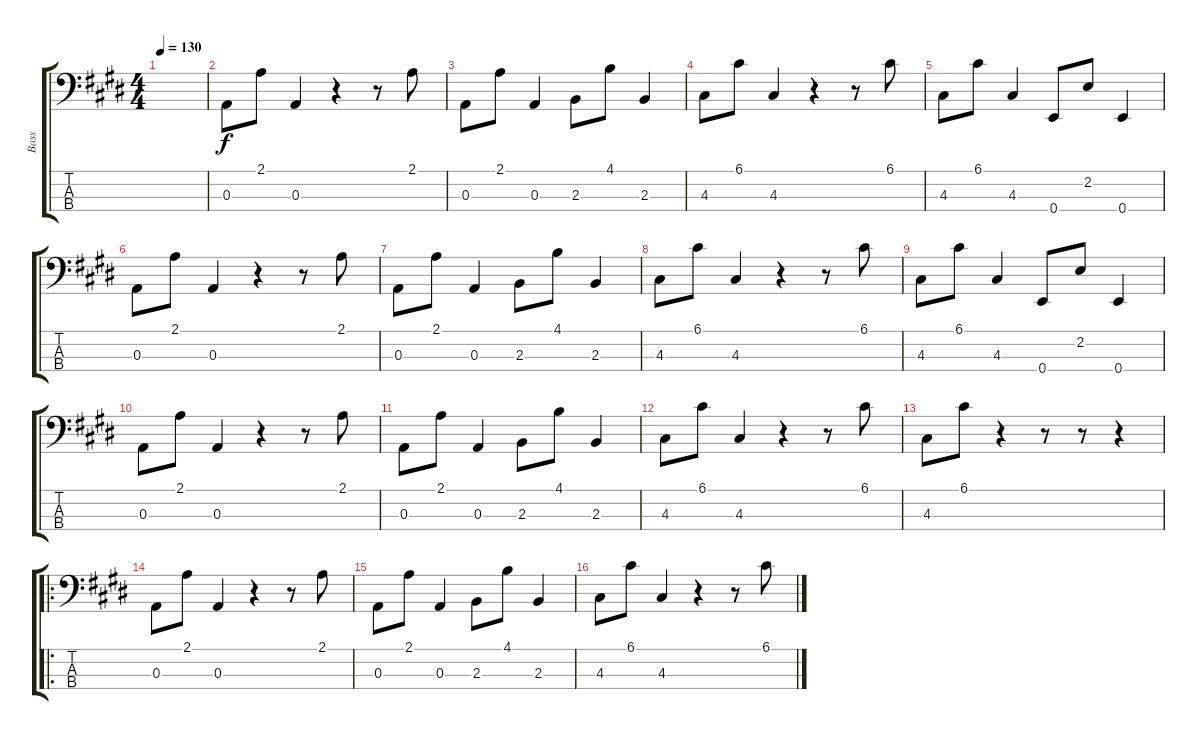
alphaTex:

\track ("Bass" "Bass") {instrument synthbass1}
\staff {score tabs}
\tuning (G2 D2 A1 E1) {hide}
\ts (4 4)
\tempo 130
\clef f4
\ks c#minor
|
0.3.8 2.1.8 0.3.4 r.4 r.8 2.1.8 |
0.3.8 2.1.8 0.3.4 2.3.8 4.1.8 2.3.4 |
4.3.8 6.1.8 4.3.4 r.4 r.8 6.1.8 |
4.3.8 6.1.8 4.3.4 0.4.8 2.2.8 0.4.4 |
0.3.8 2.1.8 0.3.4 r.4 r.8 2.1.8 |
0.3.8 2.1.8 0.3.4 2.3.8 4.1.8 2.3.4 |
4.3.8 6.1.8 4.3.4 r.4 r.8 6.1.8 |
4.3.8 6.1.8 4.3.4 0.4.8 2.2.8 0.4.4 |
0.3.8 2.1.8 0.3.4 r.4 r.8 2.1.8 |
0.3.8 2.1.8 0.3.4 2.3.8 4.1.8 2.3.4 |
4.3.8 6.1.8 4.3.4 r.4 r.8 6.1.8 |
4.3.8 6.1.8 r.4 r.8 r.8 r.4 |
\ro
0.3.8 2.1.8 0.3.4 r.4 r.8 2.1.8 |
0.3.8 2.1.8 0.3.4 2.3.8 4.1.8 2.3.4 |
4.3.8 6.1.8 4.3.4 r.4 r.8 6.1.8
